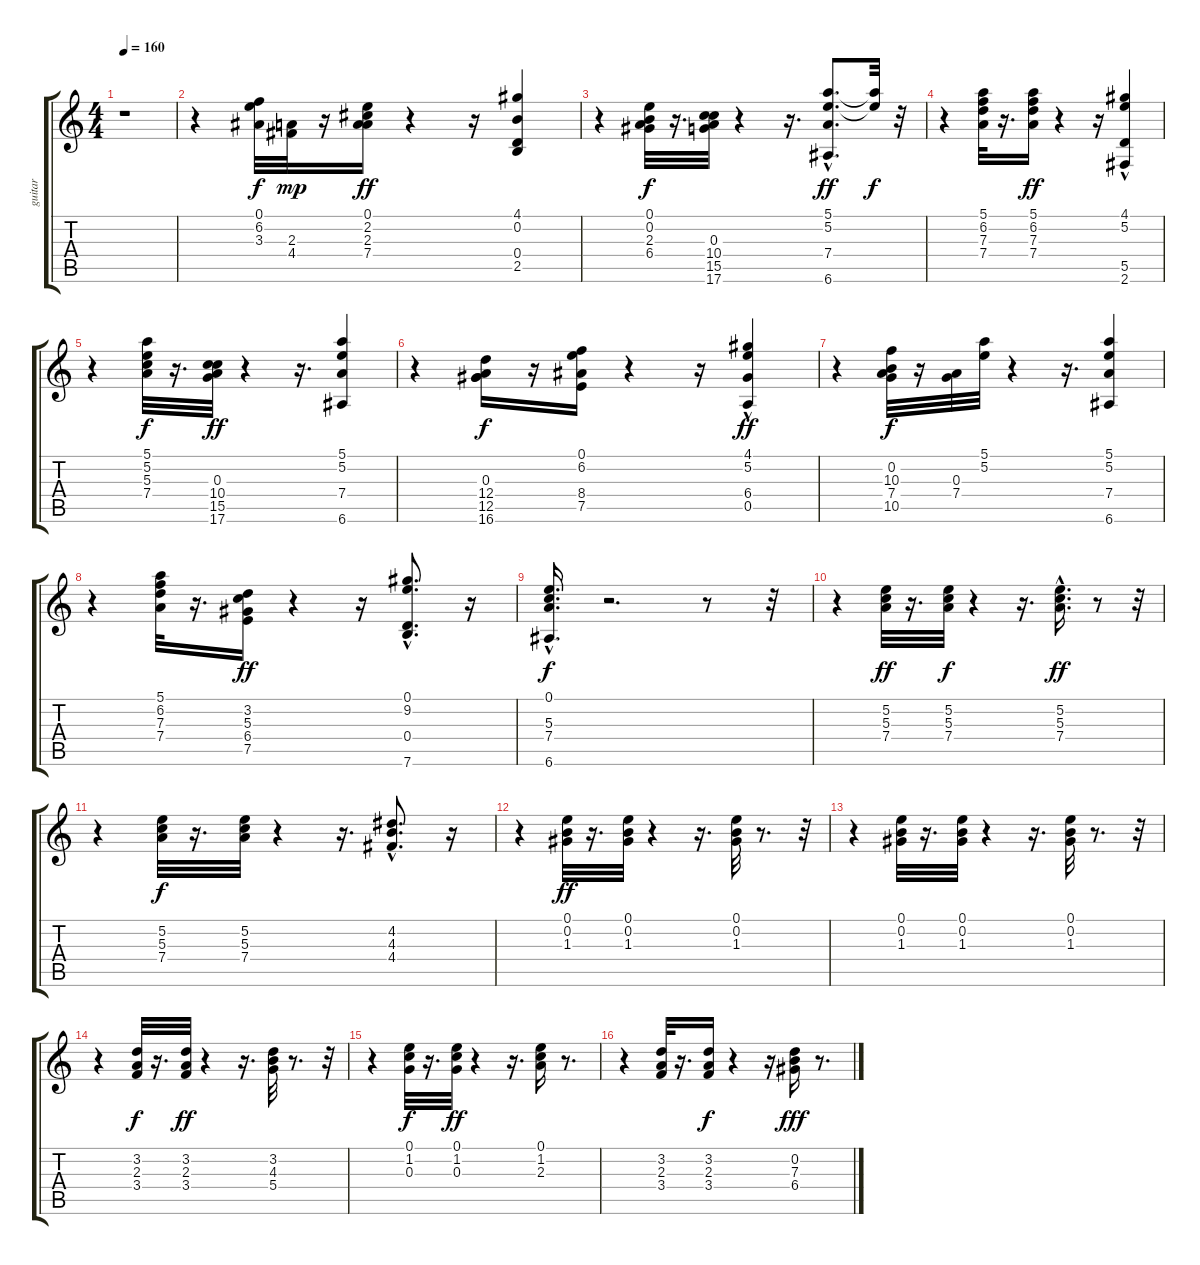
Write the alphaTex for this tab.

\track ("guitar" "guitar") {instrument acousticguitarnylon}
\staff {score tabs}
\tuning (E4 B3 G3 D3 A2 E2) {hide}
\ts (4 4)
\tempo 160
\clef g2
\ks c
r.1{dy f instrument acousticguitarnylon} |
r.4 (0.1 6.2 3.3).32 (2.3 4.4).32{dy mp} r.16 (0.1 2.2 2.3 7.4).16{dy ff} r.4 r.16 (4.1 0.2 0.4 2.5).4 |
r.4 (0.1 0.2 2.3 6.4).32{dy f} r.16{d} (0.3 10.4 15.5 17.6).32 r.4 r.16{d} (5.1{hac} 5.2{hac} 7.4{hac} 6.6{hac}).8{d dy ff} (5.1{t} 5.2{t}).32{dy f} r.32 |
r.4 (5.1 6.2 7.3 7.4).32 r.16{d} (5.1 6.2 7.3 7.4).16{dy ff} r.4 r.16 (4.1 5.2 5.5{hac} 2.6{hac}).4 |
r.4 (5.1 5.2 5.3 7.4).32{dy f} r.16{d} (0.3 10.4 15.5 17.6).32{dy ff} r.4 r.16{d} (5.1 5.2 7.4 6.6).4 |
r.4 (0.3 12.4 12.5 16.6).16{dy f} r.16 (0.1 6.2 8.4 7.5).16 r.4 r.16 (4.1 5.2 6.4{hac} 0.5{hac}).4{dy ff} |
r.4 (0.2 10.3 7.4 10.5).32{dy f} r.16 (0.3 7.4).32 (5.1 5.2).32 r.4 r.16{d} (5.1 5.2 7.4 6.6).4 |
r.4 (5.1 6.2 7.3 7.4).32 r.16{d} (3.2 5.3 6.4 7.5).16{dy ff} r.4 r.16 (0.1{hac} 9.2{hac} 0.4 7.6).8{d} r.16 |
(0.1{hac} 5.3{hac} 7.4{hac} 6.6{hac}).16{d dy f} r.2{d} r.8 r.32 |
r.4 (5.2 5.3 7.4).32{dy ff} r.16{d} (5.2 5.3 7.4).32{dy f} r.4 r.16{d} (5.2{hac} 5.3{hac} 7.4{hac}).16{d dy ff} r.8 r.32 |
r.4 (5.2 5.3 7.4).32{dy f} r.16{d} (5.2 5.3 7.4).32 r.4 r.16{d} (4.2{hac} 4.3{hac} 4.4{hac}).8{d} r.16 |
r.4 (0.1 0.2 1.3).32{dy ff} r.16{d} (0.1 0.2 1.3).32 r.4 r.16{d} (0.1 0.2 1.3).32 r.8{d} r.32 |
r.4 (0.1 0.2 1.3).32 r.16{d} (0.1 0.2 1.3).32 r.4 r.16{d} (0.1 0.2 1.3).32 r.8{d} r.32 |
r.4 (3.2 2.3 3.4).32{dy f} r.16{d} (3.2 2.3 3.4).32{dy ff} r.4 r.16{d} (3.2 4.3 5.4).32 r.8{d} r.32 |
r.4 (0.1 1.2 0.3).32{dy f} r.16{d} (0.1 1.2 0.3).32{dy ff} r.4 r.16{d} (0.1 1.2 2.3).16 r.8{d} |
r.4 (3.2 2.3 3.4).32 r.16{d} (3.2 2.3 3.4).16{dy f} r.4 r.16 (0.2 7.3 6.4).16{dy fff} r.8{d}
